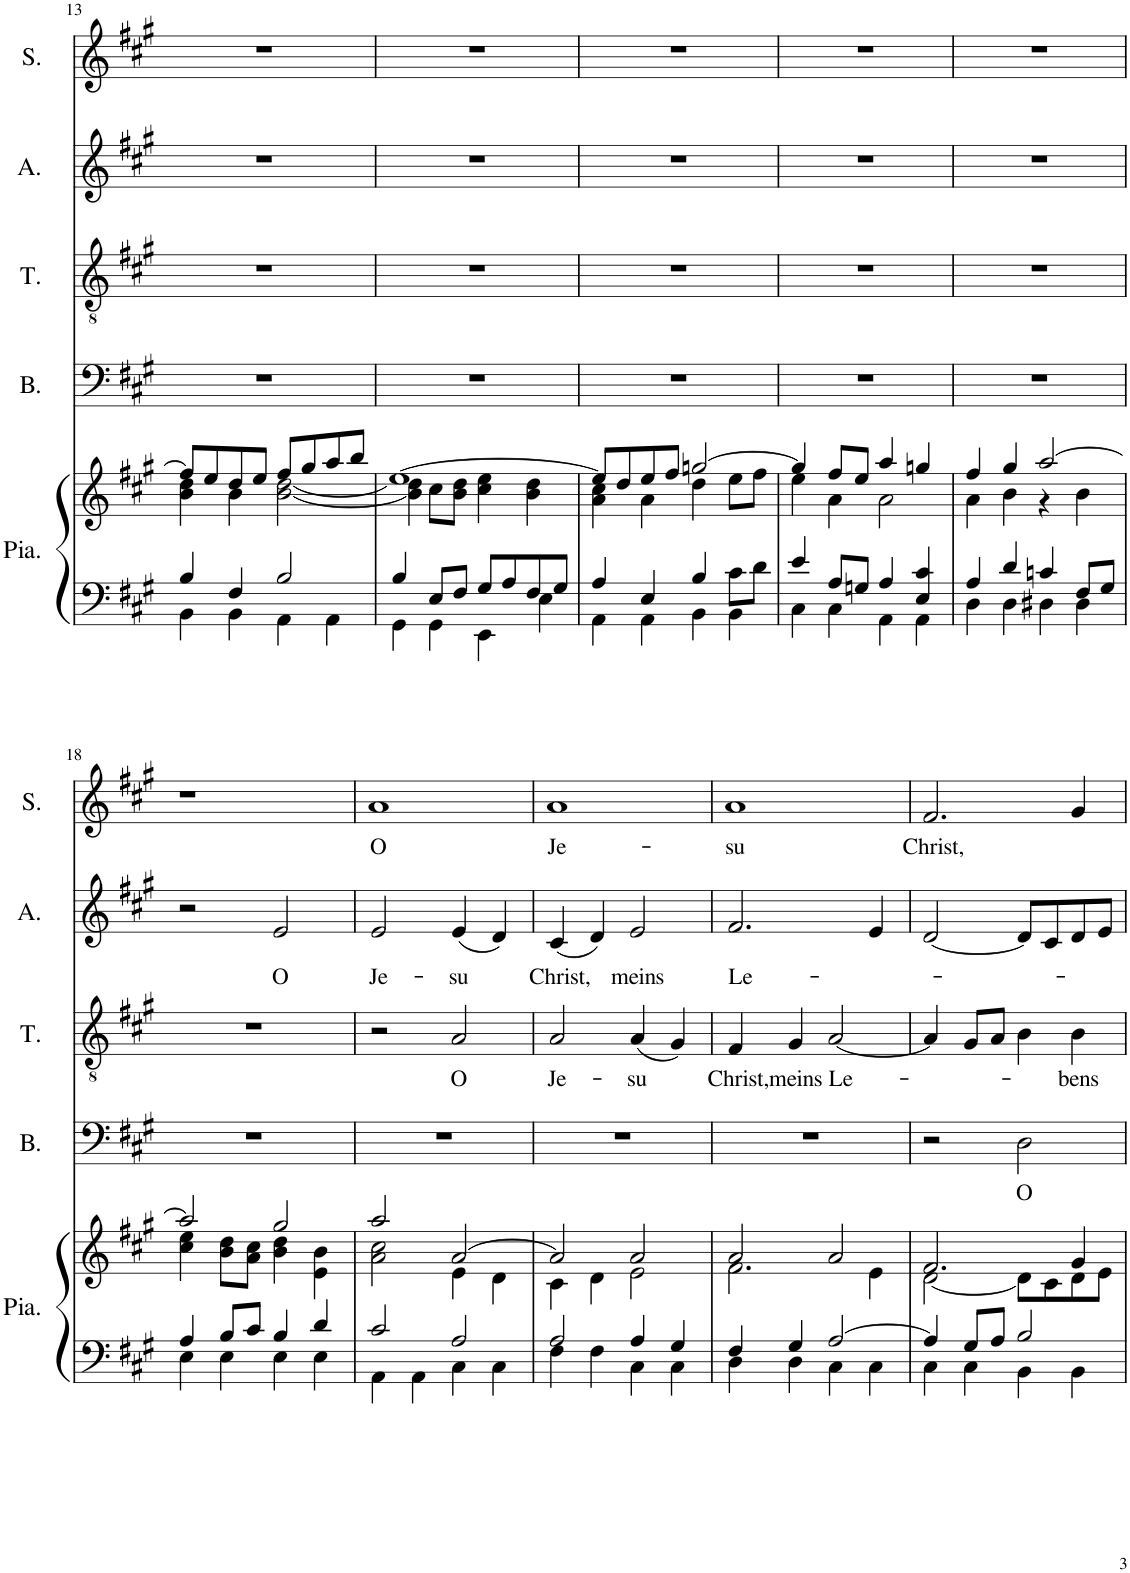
**kern	**kern	**kern	**text	**kern	**text	**kern	**text	**kern	**text
*part5	*part5	*part4	*part4	*part3	*part3	*part2	*part2	*part1	*part1
*staff6	*staff5	*staff4	*staff4	*staff3	*staff3	*staff2	*staff2	*staff1	*staff1
*I"Piano	*	*I"Basse	*	*I"Ténor	*	*I"Alto	*	*I"Soprano	*
*I'Pia.	*	*I'B.	*	*I'T.	*	*I'A.	*	*I'S.	*
!!LO:PB:g=z
*clefF4	*clefG2	*clefF4	*	*clefGv2	*	*clefG2	*	*clefG2	*
*k[f#c#g#]	*k[f#c#g#]	*k[f#c#g#]	*	*k[f#c#g#]	*	*k[f#c#g#]	*	*k[f#c#g#]	*
*M2/2	*M2/2	*M2/2	*	*M2/2	*	*M2/2	*	*M2/2	*
*met(c|)	*met(c|)	*met(c|)	*	*met(c|)	*	*met(c|)	*	*met(c|)	*
=13	=13	=13	=13	=13	=13	=13	=13	=13	=13
*^	*^	*	*	*	*	*	*	*	*
4BB\	4B/	8ff#/L]	4b\ 4dd\	1r	.	1r	.	1r	.	1r	.
.	.	8ee/	.	.	.	.	.	.	.	.	.
4BB\	4F#/	8dd/	4b\	.	.	.	.	.	.	.	.
.	.	8ee/J	.	.	.	.	.	.	.	.	.
4AA\	2B/	8ff#/L	[2b\ [2dd\	.	.	.	.	.	.	.	.
.	.	8gg#/	.	.	.	.	.	.	.	.	.
4AA\	.	8aa/	.	.	.	.	.	.	.	.	.
.	.	8bb/J	.	.	.	.	.	.	.	.	.
=14	=14	=14	=14	=14	=14	=14	=14	=14	=14	=14	=14
4GG#\	4B/	[1ee	4b\] 4dd\]	1r	.	1r	.	1r	.	1r	.
4GG#\	8E/L	.	8cc#\L	.	.	.	.	.	.	.	.
.	8F#/J	.	8b\ 8dd\J	.	.	.	.	.	.	.	.
4EE\	8G#/L	.	4cc#\ 4ee\	.	.	.	.	.	.	.	.
.	8A/	.	.	.	.	.	.	.	.	.	.
4E\	8F#/	.	4b\ 4dd\	.	.	.	.	.	.	.	.
.	8G#/J	.	.	.	.	.	.	.	.	.	.
=15	=15	=15	=15	=15	=15	=15	=15	=15	=15	=15	=15
4AA\	4A/	8ee/L]	4a\ 4cc#\	1r	.	1r	.	1r	.	1r	.
.	.	8dd/	.	.	.	.	.	.	.	.	.
4AA\	4E/	8ee/	4a\	.	.	.	.	.	.	.	.
.	.	8ff#/J	.	.	.	.	.	.	.	.	.
4BB\	4B/	[2ggn/	4dd\	.	.	.	.	.	.	.	.
4BB\	8c#\L	.	8ee\L	.	.	.	.	.	.	.	.
.	8d\J	.	8ff#\J	.	.	.	.	.	.	.	.
=16	=16	=16	=16	=16	=16	=16	=16	=16	=16	=16	=16
4C#\	4e/	4gg/]	4ee\	1r	.	1r	.	1r	.	1r	.
4C#\	8A/L	8ff#/L	4a\	.	.	.	.	.	.	.	.
.	8Gn/J	8ee/J	.	.	.	.	.	.	.	.	.
4AA\	4A/	4aa/	2a\	.	.	.	.	.	.	.	.
4AA\	4E/ 4c#/	4ggn/	.	.	.	.	.	.	.	.	.
=17	=17	=17	=17	=17	=17	=17	=17	=17	=17	=17	=17
4D\	4A/	4ff#/	4a\	1r	.	1r	.	1r	.	1r	.
4D\	4d/	4gg#/	4b\	.	.	.	.	.	.	.	.
4D#X\	4cn/	[2aa/	4r	.	.	.	.	.	.	.	.
4D#\	8F#/L	.	4b\	.	.	.	.	.	.	.	.
.	8G#/J	.	.	.	.	.	.	.	.	.	.
!!LO:LB:g=z
=18	=18	=18	=18	=18	=18	=18	=18	=18	=18	=18	=18
4E\	4A/	2aa/]	4cc#\ 4ee\	1r	.	1r	.	2r	.	1r	.
4E\	8B/L	.	8b\ 8dd\L	.	.	.	.	.	.	.	.
.	8c#/J	.	8a\ 8cc#\J	.	.	.	.	.	.	.	.
!	!	!	!	!	!	!	!	!	!LO:LY:b	!	!
4E\	4B/	2gg#/	4b\ 4dd\	.	.	.	.	2e/	O	.	.
4E\	4d/	.	4e\ 4b\	.	.	.	.	.	.	.	.
=19	=19	=19	=19	=19	=19	=19	=19	=19	=19	=19	=19
!	!	!	!	!	!	!	!	!	!LO:LY:b	!	!LO:LY:b
4AA\	2c#/	2aa/	2a\ 2cc#\	1r	.	2r	.	2e/	Je-	1a	O
4AA\	.	.	.	.	.	.	.	.	.	.	.
!	!	!	!	!	!	!	!LO:LY:b	!	!LO:LY:b	!	!
4C#\	2A/	[2a/	4e\	.	.	2A/	O	(4e/	-su	.	.
4C#\	.	.	4d\	.	.	.	.	4d/)	.	.	.
=20	=20	=20	=20	=20	=20	=20	=20	=20	=20	=20	=20
!	!	!	!	!	!	!	!LO:LY:b	!	!LO:LY:b	!	!LO:LY:b
4F#\	2A/	2a/]	4c#\	1r	.	2A/	Je-	(4c#/	Christ,	1a	Je-
4F#\	.	.	4d\	.	.	.	.	4d/)	.	.	.
!	!	!	!	!	!	!	!LO:LY:b	!	!LO:LY:b	!	!
4C#\	4A/	2a/	2e\	.	.	(4A/	-su	2e/	meins	.	.
4C#\	4G#/	.	.	.	.	4G#/)	.	.	.	.	.
=21	=21	=21	=21	=21	=21	=21	=21	=21	=21	=21	=21
!	!	!	!	!	!	!	!LO:LY:b	!	!LO:LY:b	!	!LO:LY:b
4D\	4F#/	2a/	2.f#\	1r	.	4F#/	Christ,	2.f#/	Le-	1a	-su
!	!	!	!	!	!	!	!LO:LY:b	!	!	!	!
4D\	4G#/	.	.	.	.	4G#/	meins	.	.	.	.
!	!	!	!	!	!	!	!LO:LY:b	!	!	!	!
4C#\	[2A/	2a/	.	.	.	[2A/	Le-	.	.	.	.
4C#\	.	.	4e\	.	.	.	.	4e/	.	.	.
=22	=22	=22	=22	=22	=22	=22	=22	=22	=22	=22	=22
!	!	!	!	!	!	!	!	!	!	!	!LO:LY:b
4C#\	4A/]	2.f#/	[2d\	2r	.	4A/]	.	[2d/	.	2.f#/	Christ,
4C#\	8G#/L	.	.	.	.	8G#/L	.	.	.	.	.
.	8A/J	.	.	.	.	8A/J	.	.	.	.	.
!	!	!	!	!	!LO:LY:b	!	!	!	!	!	!
4BB\	2B/	.	8d\L]	2D\	O	4B\	.	8d/L]	.	.	.
.	.	.	8c#\	.	.	.	.	8c#/	.	.	.
!	!	!	!	!	!	!	!LO:LY:b	!	!	!	!
4BB\	.	4g#/	8d\	.	.	4B\	-bens	8d/	.	4g#/	.
.	.	.	8e\J	.	.	.	.	8e/J	.	.	.
*v	*v	*	*	*	*	*	*	*	*	*	*
*	*v	*v	*	*	*	*	*	*	*	*
=	=	=	=	=	=	=	=	=	=
*-	*-	*-	*-	*-	*-	*-	*-	*-	*-
